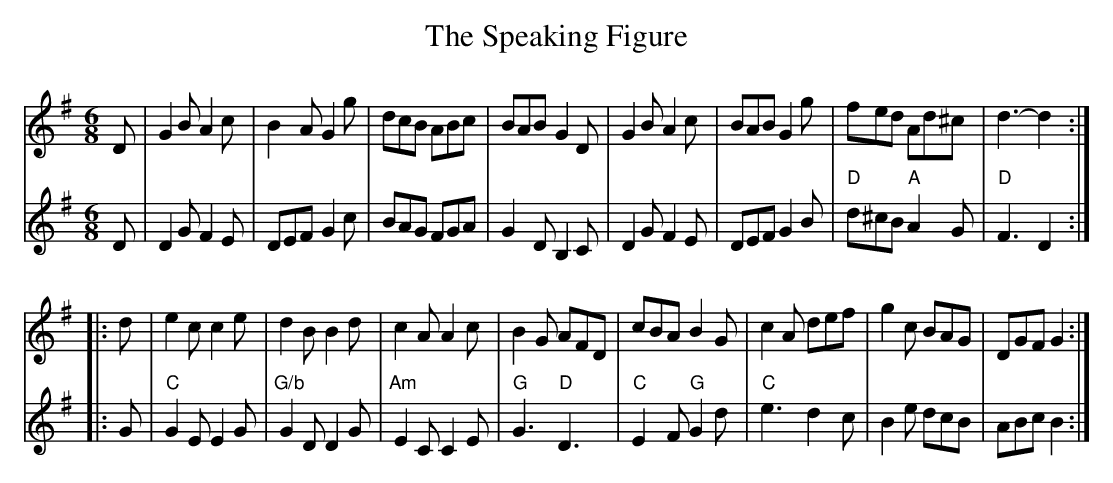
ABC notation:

X:1
T: The Speaking Figure
M: 6/8
L: 1/8
K: G
V: 1 clef = treble
V: 2 clef = treble
V:1
D | G2BA2c | B2A G2g | dcB ABc | BAB G2D |\
 G2B A2c | BAB G2g | fed Ad^c | d3-d2 ::
d |e2cc2e |d2BB2d | c2AA2c | B2G AFD |\
 cBA B2G | c2A def | g2c BAG | DGF G2 :|
V: 2
D | D2G F2E | DEF G2c | BAG FGA | G2DB,2C |\
D2G F2E | DEF G2B | "D"d^cB "A"A2G | "D"F3 D2 ::
G | "C"G2EE2G | "G/b"G2DD2G | "Am"E2CC2E |"G"G3 "D"D3 |\
"C"E2F "G"G2d|"C"e3d2c | B2e dcB | ABc B2 :|
